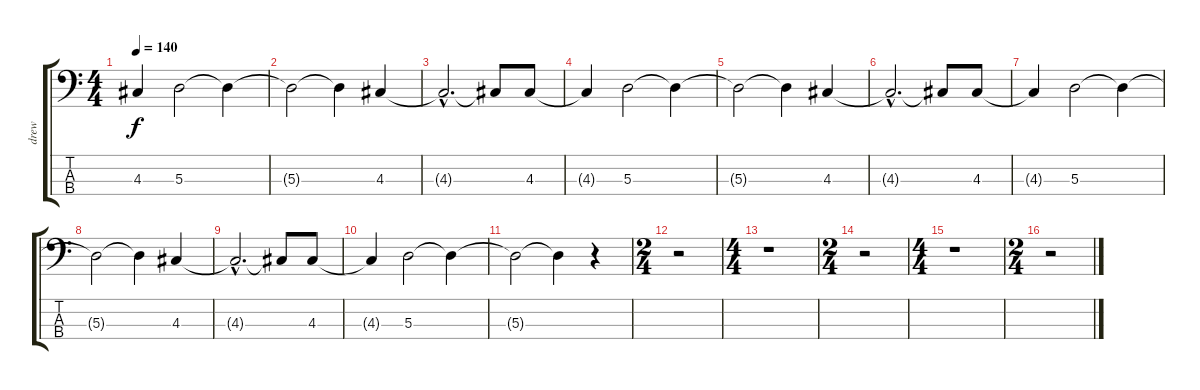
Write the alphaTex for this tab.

\track ("drew" "drew") {instrument electricbassfinger}
\staff {score tabs}
\tuning (G2 D2 A1 E1) {hide}
\ts (4 4)
\tempo 140
\clef f4
\ks c
4.3{t}.4{dy f} 5.3.2 5.3{t}.4 |
5.3{t}.2 5.3{t}.4 4.3.4 |
4.3{hac t}.2{d} 4.3{t}.8 4.3.8 |
4.3{t}.4 5.3.2 5.3{t}.4 |
5.3{t}.2 5.3{t}.4 4.3.4 |
4.3{hac t}.2{d} 4.3{t}.8 4.3.8 |
4.3{t}.4 5.3.2 5.3{t}.4 |
5.3{t}.2 5.3{t}.4 4.3.4 |
4.3{hac t}.2{d} 4.3{t}.8 4.3.8 |
4.3{t}.4 5.3.2 5.3{t}.4 |
5.3{t}.2 5.3{t}.4 r.4 |
\ts (2 4)
r.2 |
\ts (4 4)
r.1 |
\ts (2 4)
r.2 |
\ts (4 4)
r.1 |
\ts (2 4)
r.2
